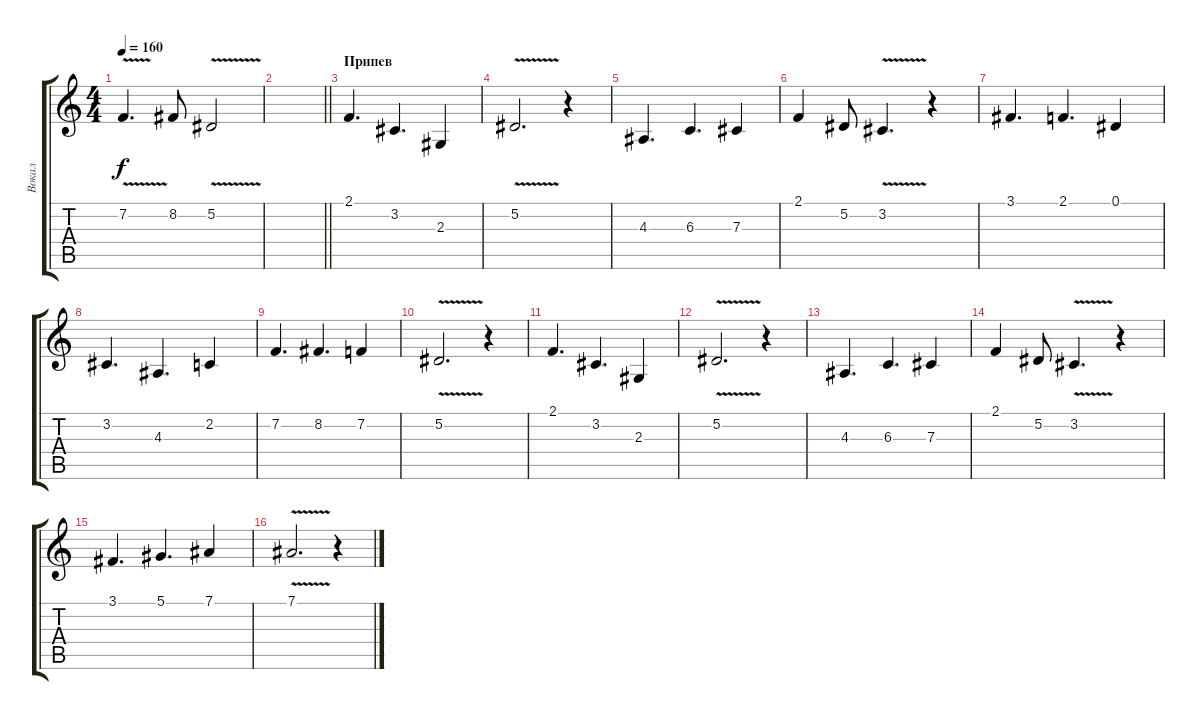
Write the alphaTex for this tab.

\track ("Вокал" "Вокал") {instrument tenorsax}
\staff {score tabs}
\tuning (Eb4 Bb3 Gb3 Db3 Ab2 Eb2) {hide}
\ts (4 4)
\tempo 160
\clef g2
\ks c
7.2{v}.4{d dy f} 8.2.8 5.2{v}.2 |
\barLineRight lightlight
|
\section ("" "Припев")
2.1.4{d} 3.2.4{d} 2.3.4 |
5.2{v}.2{d} r.4 |
4.3.4{d} 6.3.4{d} 7.3.4 |
2.1.4 5.2.8 3.2{v}.4{d} r.4 |
3.1.4{d} 2.1.4{d} 0.1.4 |
3.2.4{d} 4.3.4{d} 2.2.4 |
7.2.4{d} 8.2.4{d} 7.2.4 |
5.2{v}.2{d} r.4 |
2.1.4{d} 3.2.4{d} 2.3.4 |
5.2{v}.2{d} r.4 |
4.3.4{d} 6.3.4{d} 7.3.4 |
2.1.4 5.2.8 3.2{v}.4{d} r.4 |
3.1.4{d} 5.1.4{d} 7.1.4 |
7.1{v}.2{d} r.4
